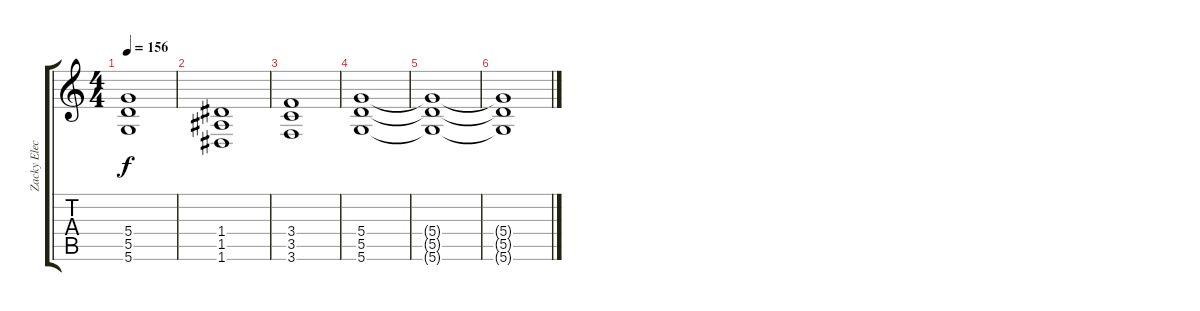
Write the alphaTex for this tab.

\track ("Zacky Electric" "Zacky Elec") {instrument distortionguitar}
\staff {score tabs}
\tuning (E4 B3 G3 D3 A2 D2) {hide}
\ts (4 4)
\tempo 156
\clef g2
\ks c
(5.4{t} 5.5{t} 5.6{t}).1{dy f} |
(1.4 1.5 1.6).1 |
(3.4 3.5 3.6).1 |
(5.4 5.5 5.6).1 |
(5.4{t} 5.5{t} 5.6{t}).1 |
(5.4{t} 5.5{t} 5.6{t}).1
